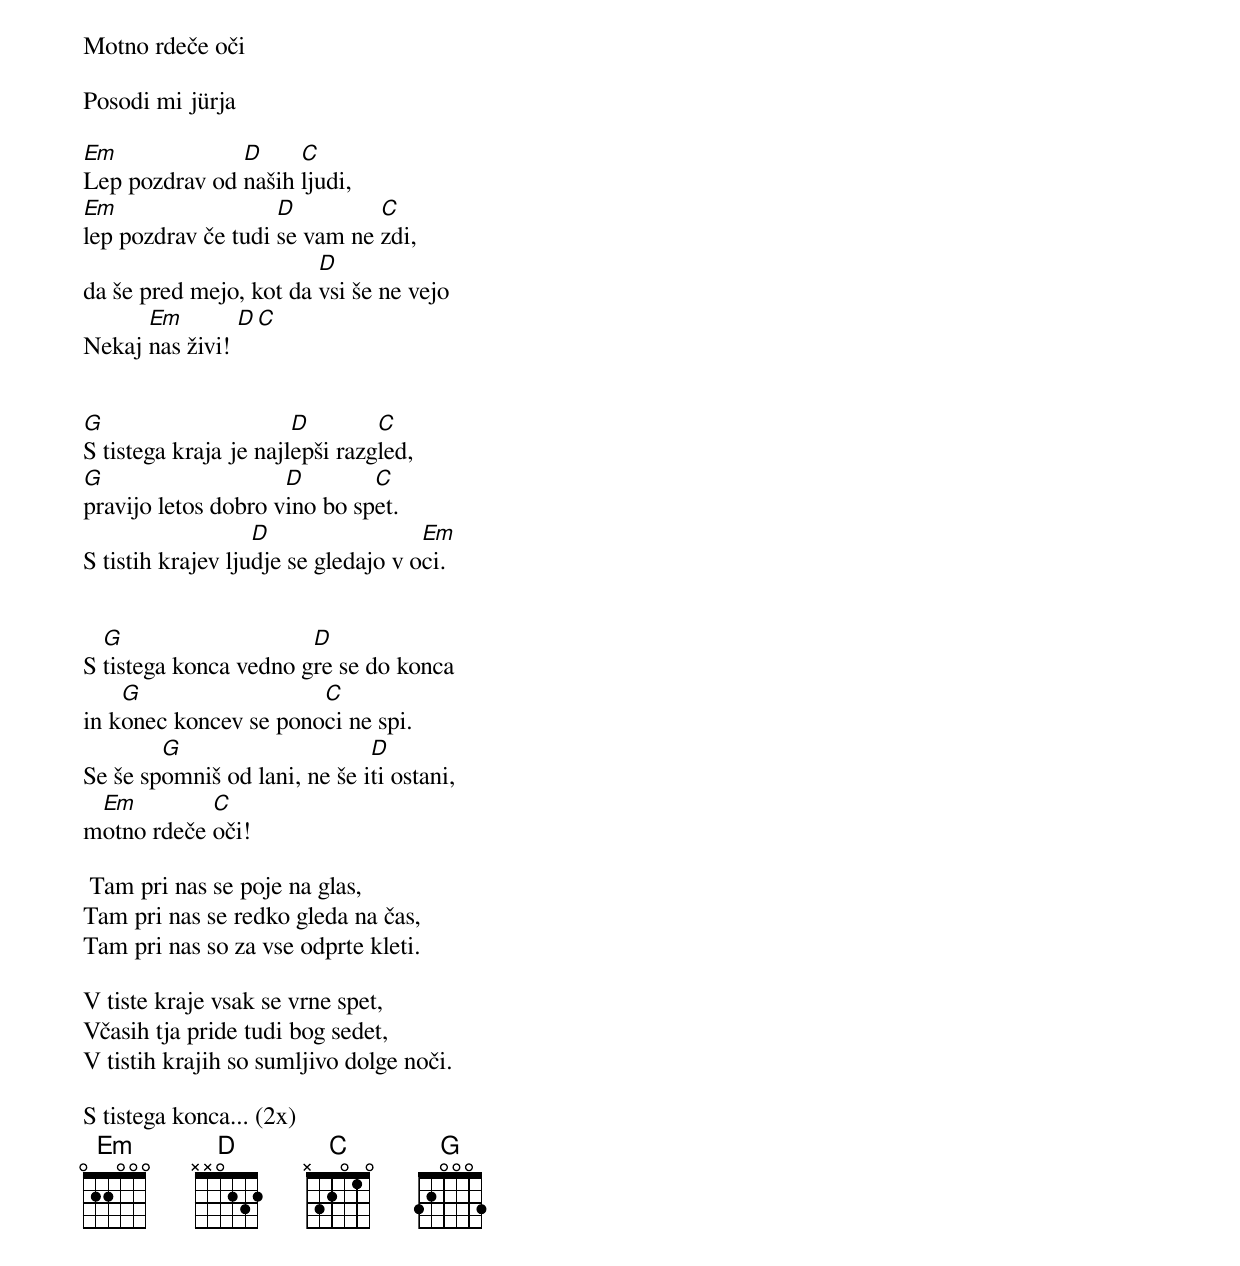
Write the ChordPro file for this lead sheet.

Motno rdeče oči

Posodi mi jürja

[Em]Lep pozdrav od [D]naših [C]ljudi,
[Em]lep pozdrav če tudi [D]se vam ne [C]zdi,
da še pred mejo, kot da [D]vsi še ne vejo
Nekaj [Em]nas živi! [D C]


[G]S tistega kraja je najl[D]epši razg[C]led,
[G]pravijo letos dobro v[D]ino bo sp[C]et.
S tistih krajev lju[D]dje se gledajo v o[Em]ci.


S [G]tistega konca vedno g[D]re se do konca
in k[G]onec koncev se pono[C]ci ne spi.
Se še sp[G]omniš od lani, ne še i[D]ti ostani,
m[Em]otno rdeče [C]oči!

 Tam pri nas se poje na glas,
Tam pri nas se redko gleda na čas,
Tam pri nas so za vse odprte kleti.

V tiste kraje vsak se vrne spet,
Včasih tja pride tudi bog sedet,
V tistih krajih so sumljivo dolge noči.

S tistega konca... (2x)
